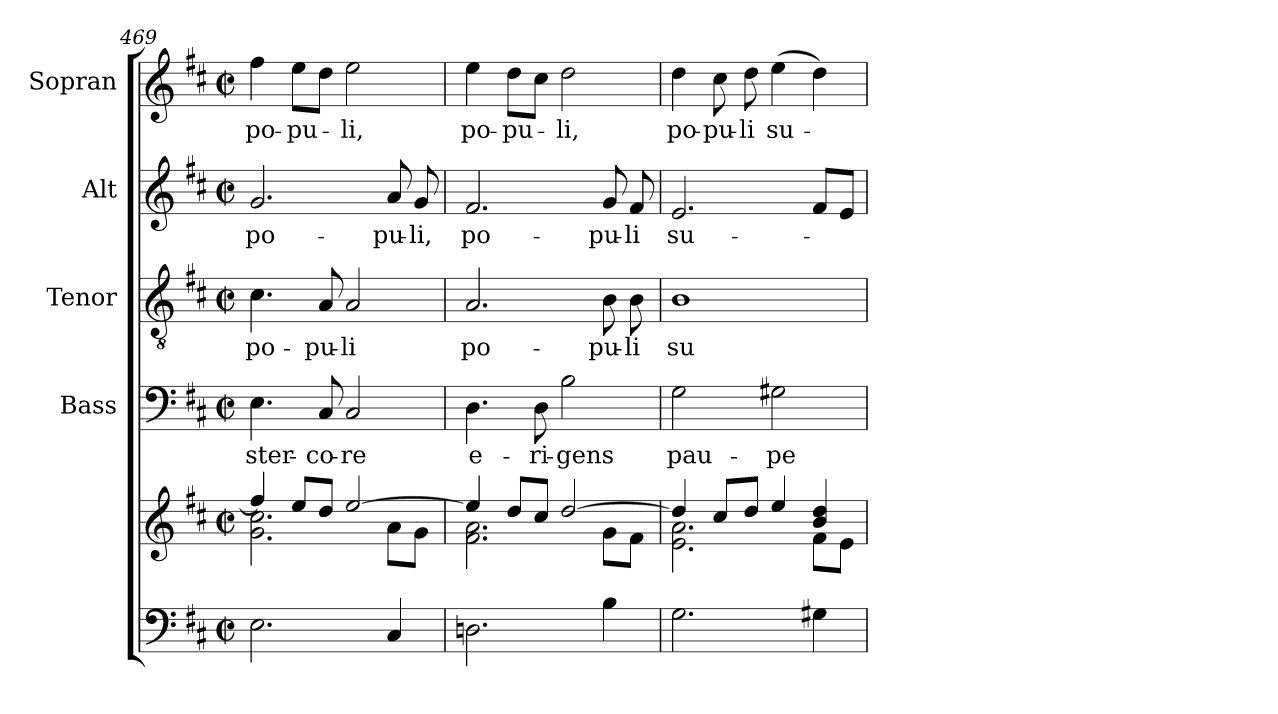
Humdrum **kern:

**kern	**kern	**kern	**text	**kern	**text	**kern	**text	**kern	**text
*part5	*part5	*part4	*part4	*part3	*part3	*part2	*part2	*part1	*part1
*staff6	*staff5	*staff4	*staff4	*staff3	*staff3	*staff2	*staff2	*staff1	*staff1
*	*	*I"Bass	*	*I"Tenor	*	*I"Alt	*	*I"Sopran	*
*	*	*I'B.	*	*I'T.	*	*I'A.	*	*I'S.	*
!!LO:LB:g=z
*clefF4	*clefG2	*clefF4	*	*clefGv2	*	*clefG2	*	*clefG2	*
*k[f#c#]	*k[f#c#]	*k[f#c#]	*	*k[f#c#]	*	*k[f#c#]	*	*k[f#c#]	*
*D:	*D:	*D:	*	*D:	*	*D:	*	*D:	*
*M2/2	*M2/2	*M2/2	*	*M2/2	*	*M2/2	*	*M2/2	*
*met(c|)	*met(c|)	*met(c|)	*	*met(c|)	*	*met(c|)	*	*met(c|)	*
=469	=469	=469	=469	=469	=469	=469	=469	=469	=469
*	*^	*	*	*	*	*	*	*	*
!	!	!	!	!LO:LY:b	!	!LO:LY:b	!	!LO:LY:b	!	!LO:LY:b
2.E\	4ff#/]	2.g\ 2.cc#\	4.E\	ster-	4.c#\	po-	2.g/	po-	4ff#\	po-
!	!	!	!	!	!	!	!	!	!	!LO:LY:b
.	8ee/L	.	.	.	.	.	.	.	8ee\L	-pu-
!	!	!	!	!LO:LY:b	!	!LO:LY:b	!	!	!	!
.	8dd/J	.	8C#/	-co-	8A/	-pu-	.	.	8dd\J	.
!	!	!	!	!LO:LY:b	!	!LO:LY:b	!	!	!	!LO:LY:b
.	[>2ee/	.	2C#/	-re	2A/	-li	.	.	2ee\	-li,
!	!	!	!	!	!	!	!	!LO:LY:b	!	!
4C#/	.	8a\L	.	.	.	.	8a/	-pu-	.	.
!	!	!	!	!	!	!	!	!LO:LY:b	!	!
.	.	8g\J	.	.	.	.	8g/	-li,	.	.
=470	=470	=470	=470	=470	=470	=470	=470	=470	=470	=470
!	!	!	!	!LO:LY:b	!	!LO:LY:b	!	!LO:LY:b	!	!LO:LY:b
2.Dn\	4ee/]	2.f#\ 2.a\	4.D\	e-	2.A/	po-	2.f#/	po-	4ee\	po-
!	!	!	!	!	!	!	!	!	!	!LO:LY:b
.	8dd/L	.	.	.	.	.	.	.	8dd\L	-pu-
!	!	!	!	!LO:LY:b	!	!	!	!	!	!
.	8cc#/J	.	8D\	-ri-	.	.	.	.	8cc#\J	.
!	!	!	!	!LO:LY:b	!	!	!	!	!	!LO:LY:b
.	[>2dd/	.	2B\	-gens	.	.	.	.	2dd\	-li,
!	!	!	!	!	!	!LO:LY:b	!	!LO:LY:b	!	!
4B\	.	8g\L	.	.	8B\	-pu-	8g/	-pu-	.	.
!	!	!	!	!	!	!LO:LY:b	!	!LO:LY:b	!	!
.	.	8f#\J	.	.	8B\	-li	8f#/	-li	.	.
=471	=471	=471	=471	=471	=471	=471	=471	=471	=471	=471
!	!	!	!	!LO:LY:b	!	!LO:LY:b	!	!LO:LY:b	!	!LO:LY:b
2.G\	4dd/]	2.e\ 2.a\	2G\	pau-	1B	su-	2.e/	su-	4dd\	po-
!	!	!	!	!	!	!	!	!	!	!LO:LY:b
.	8cc#/L	.	.	.	.	.	.	.	8cc#\	-pu-
!	!	!	!	!	!	!	!	!	!	!LO:LY:b
.	8dd/J	.	.	.	.	.	.	.	8dd\	-li
!	!	!	!	!LO:LY:b	!	!	!	!	!	!LO:LY:b
.	4ee/	.	2G#X\	-pe-	.	.	.	.	(>4ee\	su-
4G#X\	4b/ 4dd/	8f#\L	.	.	.	.	8f#/L	.	4dd\)	.
.	.	8e\J	.	.	.	.	8e/J	.	.	.
*	*v	*v	*	*	*	*	*	*	*	*
=	=	=	=	=	=	=	=	=	=
*-	*-	*-	*-	*-	*-	*-	*-	*-	*-
